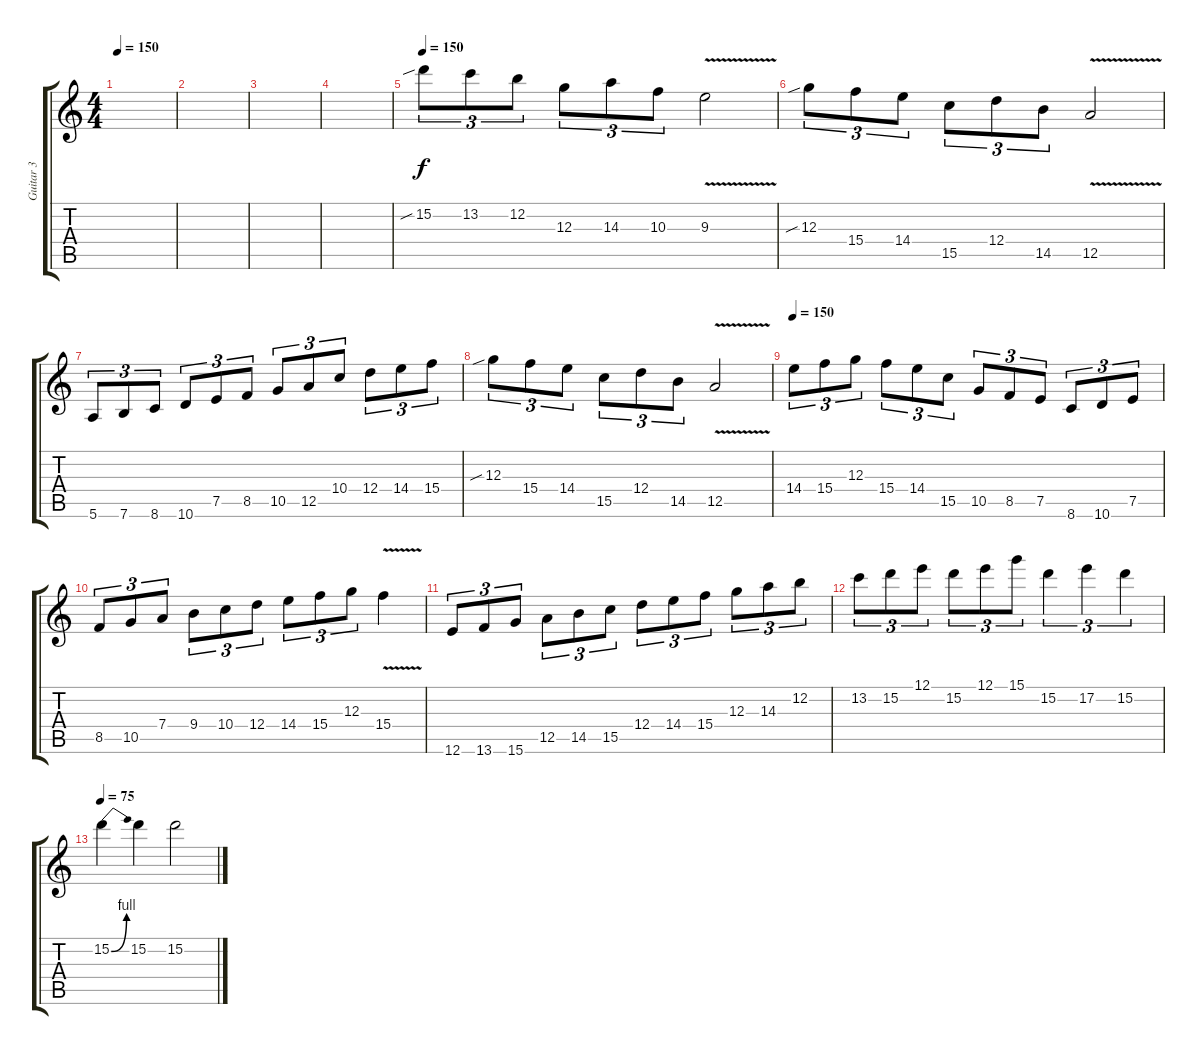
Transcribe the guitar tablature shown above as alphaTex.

\track ("Guitar 3" "Guitar 3") {instrument distortionguitar}
\staff {score tabs}
\tuning (E4 B3 G3 D3 A2 E2) {hide}
\ts (4 4)
\tempo 150
\clef g2
\ks c
|
|
|
|
\tempo 150
15.2{sib}.8{tu (3 2)} 13.2.8{tu (3 2)} 12.2.8{tu (3 2)} 12.3.8{tu (3 2)} 14.3.8{tu (3 2)} 10.3.8{tu (3 2)} 9.3{v}.2 |
12.3{sib}.8{tu (3 2)} 15.4.8{tu (3 2)} 14.4.8{tu (3 2)} 15.5.8{tu (3 2)} 12.4.8{tu (3 2)} 14.5.8{tu (3 2)} 12.5{v}.2 |
5.6.8{tu (3 2)} 7.6.8{tu (3 2)} 8.6.8{tu (3 2)} 10.6.8{tu (3 2)} 7.5.8{tu (3 2)} 8.5.8{tu (3 2)} 10.5.8{tu (3 2)} 12.5.8{tu (3 2)} 10.4.8{tu (3 2)} 12.4.8{tu (3 2)} 14.4.8{tu (3 2)} 15.4.8{tu (3 2)} |
12.3{sib}.8{tu (3 2)} 15.4.8{tu (3 2)} 14.4.8{tu (3 2)} 15.5.8{tu (3 2)} 12.4.8{tu (3 2)} 14.5.8{tu (3 2)} 12.5{v}.2 |
\tempo 150
14.4.8{tu (3 2)} 15.4.8{tu (3 2)} 12.3.8{tu (3 2)} 15.4.8{tu (3 2)} 14.4.8{tu (3 2)} 15.5.8{tu (3 2)} 10.5.8{tu (3 2)} 8.5.8{tu (3 2)} 7.5.8{tu (3 2)} 8.6.8{tu (3 2)} 10.6.8{tu (3 2)} 7.5.8{tu (3 2)} |
8.5.8{tu (3 2)} 10.5.8{tu (3 2)} 7.4.8{tu (3 2)} 9.4.8{tu (3 2)} 10.4.8{tu (3 2)} 12.4.8{tu (3 2)} 14.4.8{tu (3 2)} 15.4.8{tu (3 2)} 12.3.8{tu (3 2)} 15.4{v}.4 |
12.6.8{tu (3 2)} 13.6.8{tu (3 2)} 15.6.8{tu (3 2)} 12.5.8{tu (3 2)} 14.5.8{tu (3 2)} 15.5.8{tu (3 2)} 12.4.8{tu (3 2)} 14.4.8{tu (3 2)} 15.4.8{tu (3 2)} 12.3.8{tu (3 2)} 14.3.8{tu (3 2)} 12.2.8{tu (3 2)} |
13.2.8{tu (3 2)} 15.2.8{tu (3 2)} 12.1.8{tu (3 2)} 15.2.8{tu (3 2)} 12.1.8{tu (3 2)} 15.1.8{tu (3 2)} 15.2.4{tu (3 2)} 17.2.4{tu (3 2)} 15.2.4{tu (3 2)} |
\tempo 90
\tempo 75
15.2{be (bend 0 0 60 4)}.4 15.2.4 15.2.2
